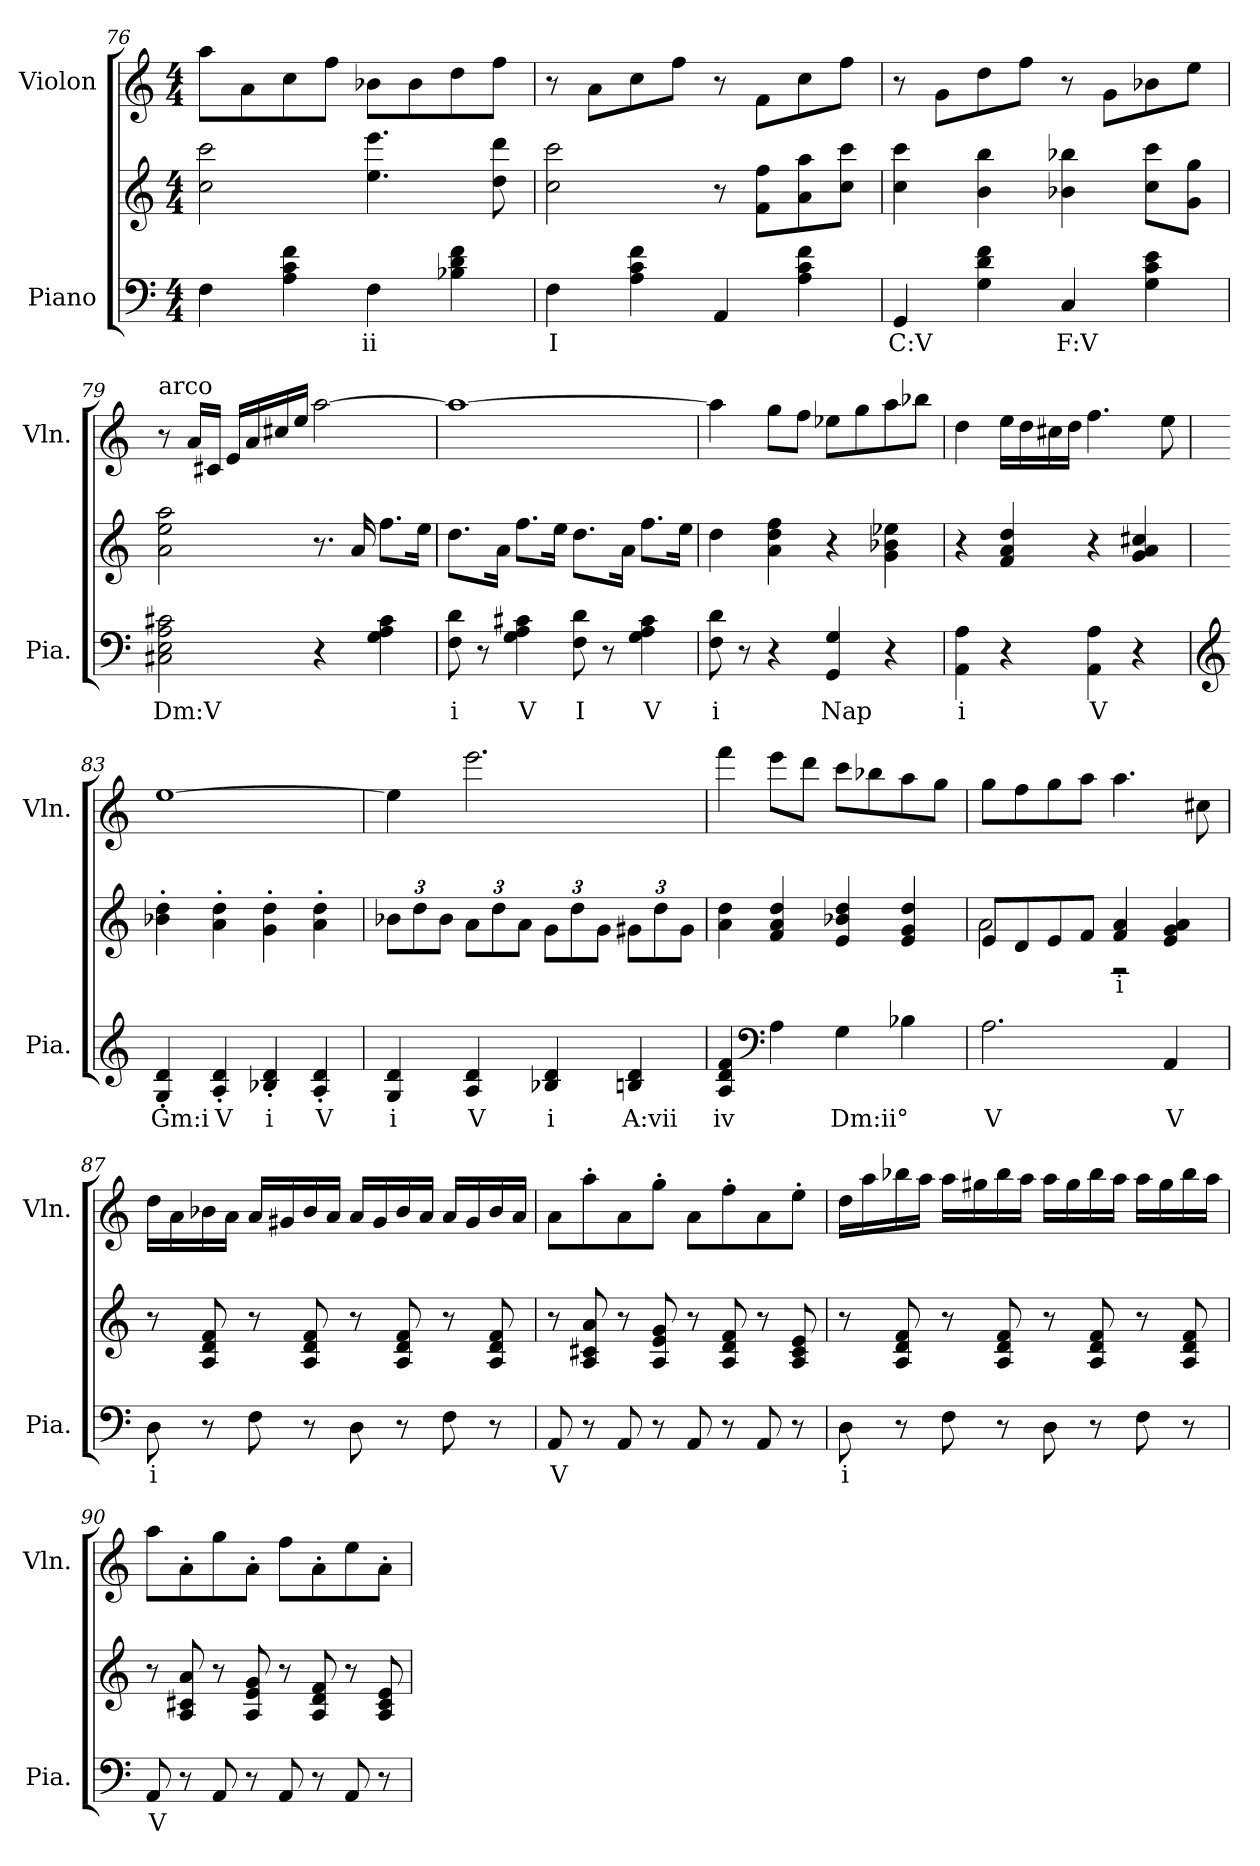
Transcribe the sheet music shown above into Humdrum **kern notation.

**kern	**text	**kern	**text	**kern
*part2	*part2	*part2	*part2	*part1
*staff3	*staff3	*staff2	*staff2	*staff1
*I"Piano	*	*	*	*I"Violon
*I'Pia.	*	*	*	*I'Vln.
*clefF4	*	*clefG2	*	*clefG2
*k[]	*	*k[]	*	*k[]
*M4/4	*	*M4/4	*	*M4/4
=76	=76	=76	=76	=76
4F\	.	2cc\ 2ccc\	.	8aa\L
.	.	.	.	8a\
4A\ 4c\ 4f\	.	.	.	8cc\
.	.	.	.	8ff\J
4F\	ii	4.ee\ 4.eee\	.	8b-X\L
.	.	.	.	8b-\
4B-X\ 4d\ 4f\	.	.	.	8dd\
.	.	8dd\ 8ddd\	.	8ff\J
!!LO:LB:g=z
=77	=77	=77	=77	=77
4F\	I	2cc\ 2ccc\	.	8r
.	.	.	.	8a\L
4A\ 4c\ 4f\	.	.	.	8cc\
.	.	.	.	8ff\J
4AA/	.	8r	.	8r
.	.	8f\ 8ff\L	.	8f\L
4A\ 4c\ 4f\	.	8a\ 8aa\	.	8cc\
.	.	8cc\ 8ccc\J	.	8ff\J
=78	=78	=78	=78	=78
4GG/	C:V	4cc\ 4ccc\	.	8r
.	.	.	.	8g\L
4G\ 4d\ 4f\	.	4b\ 4bb\	.	8dd\
.	.	.	.	8ff\J
4C/	F:V	4b-X\ 4bb-X\	.	8r
.	.	.	.	8g\L
4G\ 4c\ 4e\	.	8cc\ 8ccc\L	.	8b-X\
.	.	8g\ 8gg\J	.	8ee\J
=79	=79	=79	=79	=79
!	!	!	!	!LO:TX:a:t=arco
2C#X\ 2E\ 2A\ 2c#X\	Dm:V	2a\ 2ee\ 2aa\	.	8r
.	.	.	.	16a/LL
.	.	.	.	16c#X/JJ
.	.	.	.	16e/LL
.	.	.	.	16a/
.	.	.	.	16cc#X/
.	.	.	.	16ee/JJ
4r	.	8.r	.	[2aa\
.	.	16a/	.	.
4G\ 4A\ 4c#\	.	8.ff\L	.	.
.	.	16ee\Jk	.	.
!!LO:LB:g=z
=80	=80	=80	=80	=80
8F\ 8d\	i	8.dd\L	.	1aa_
8r	.	.	.	.
.	.	16a\Jk	.	.
4G\ 4A\ 4c#X\	V	8.ff\L	.	.
.	.	16ee\Jk	.	.
8F\ 8d\	I	8.dd\L	.	.
8r	.	.	.	.
.	.	16a\Jk	.	.
4G\ 4A\ 4c#\	V	8.ff\L	.	.
.	.	16ee\Jk	.	.
=81	=81	=81	=81	=81
8F\ 8d\	i	4dd\	.	4aa\]
8r	.	.	.	.
4r	.	4a\ 4dd\ 4ff\	.	8gg\L
.	.	.	.	8ff\J
4GG/ 4G/	Nap	4r	.	8ee-X\L
.	.	.	.	8gg\
4r	.	4g\ 4b-X\ 4ee-X\	.	8aa\
.	.	.	.	8bb-X\J
=82	=82	=82	=82	=82
4AA\ 4A\	i	4r	.	4dd\
4r	.	4f/ 4a/ 4dd/	.	16ee\LL
.	.	.	.	16dd\
.	.	.	.	16cc#X\
.	.	.	.	16dd\JJ
4AA\ 4A\	V	4r	.	4.ff\
4r	.	4g/ 4a/ 4cc#X/	.	.
.	.	.	.	8ee\
=83	=83	=83	=83	=83
*clefG2	*	*	*	*
4G/' 4d/'	Gm:i	4b-X\' 4dd\'	.	[1ee
4A/' 4d/'	V	4a\' 4dd\'	.	.
4B-X/' 4d/'	i	4g\' 4dd\'	.	.
4A/' 4d/'	V	4a\' 4dd\'	.	.
!!LO:LB:g=z
=84	=84	=84	=84	=84
*	*	*Xbrackettup	*	*
4G/ 4d/	i	12b-X\L	.	4ee\]
.	.	12dd\	.	.
.	.	12b-\J	.	.
4A/ 4d/	V	12a\L	.	2.eee\
.	.	12dd\	.	.
.	.	12a\J	.	.
4B-X/ 4d/	i	12g\L	.	.
.	.	12dd\	.	.
.	.	12g\J	.	.
4Bn/ 4d/	A:vii	12g#X\L	.	.
.	.	12dd\	.	.
.	.	12g#\J	.	.
=85	=85	=85	=85	=85
4A/ 4d/ 4f/	iv	4a\ 4dd\	.	4fff\
*clefF4	*	*	*	*
4A\	.	4f/ 4a/ 4dd/	.	8eee\L
.	.	.	.	8ddd\J
4G\	Dm:ii°	4e/ 4b-X/ 4dd/	.	8ccc\L
.	.	.	.	8bb-X\
4B-X\	.	4e/ 4g/ 4dd/	.	8aa\
.	.	.	.	8gg\J
=86	=86	=86	=86	=86
*	*	*^	*	*
2.A\	V	8e/L	2a\	.	8gg\L
.	.	8d/	.	.	8ff\
.	.	8e/	.	.	8gg\
.	.	8f/J	.	.	8aa\J
.	.	4f/ 4a/	2r	i	4.aa\
4AA/	V	4e/ 4g/ 4a/	.	.	.
.	.	.	.	.	8cc#X\
*	*	*v	*v	*	*
!!LO:PB:g=z
=87	=87	=87	=87	=87
8D\	i	8r	.	16dd\LL
.	.	.	.	16a\
8r	.	8A/ 8d/ 8f/	.	16b-X\
.	.	.	.	16a\JJ
8F\	.	8r	.	16a/LL
.	.	.	.	16g#X/
8r	.	8A/ 8d/ 8f/	.	16b-/
.	.	.	.	16a/JJ
8D\	.	8r	.	16a/LL
.	.	.	.	16g#/
8r	.	8A/ 8d/ 8f/	.	16b-/
.	.	.	.	16a/JJ
8F\	.	8r	.	16a/LL
.	.	.	.	16g#/
8r	.	8A/ 8d/ 8f/	.	16b-/
.	.	.	.	16a/JJ
=88	=88	=88	=88	=88
8AA/	V	8r	.	8a\L
8r	.	8A/ 8c#X/ 8a/	.	8aa'\
8AA/	.	8r	.	8a\
8r	.	8A/ 8e/ 8g/	.	8gg'\J
8AA/	.	8r	.	8a\L
8r	.	8A/ 8d/ 8f/	.	8ff'\
8AA/	.	8r	.	8a\
8r	.	8A/ 8c#/ 8e/	.	8ee'\J
!!LO:LB:g=z
=89	=89	=89	=89	=89
8D\	i	8r	.	16dd\LL
.	.	.	.	16aa\
8r	.	8A/ 8d/ 8f/	.	16bb-X\
.	.	.	.	16aa\JJ
8F\	.	8r	.	16aa\LL
.	.	.	.	16gg#X\
8r	.	8A/ 8d/ 8f/	.	16bb-\
.	.	.	.	16aa\JJ
8D\	.	8r	.	16aa\LL
.	.	.	.	16gg#\
8r	.	8A/ 8d/ 8f/	.	16bb-\
.	.	.	.	16aa\JJ
8F\	.	8r	.	16aa\LL
.	.	.	.	16gg#\
8r	.	8A/ 8d/ 8f/	.	16bb-\
.	.	.	.	16aa\JJ
=90	=90	=90	=90	=90
8AA/	V	8r	.	8aa\L
8r	.	8A/ 8c#X/ 8a/	.	8a'\
8AA/	.	8r	.	8gg\
8r	.	8A/ 8e/ 8g/	.	8a'\J
8AA/	.	8r	.	8ff\L
8r	.	8A/ 8d/ 8f/	.	8a'\
8AA/	.	8r	.	8ee\
8r	.	8A/ 8c#/ 8e/	.	8a'\J
=	=	=	=	=
*-	*-	*-	*-	*-
